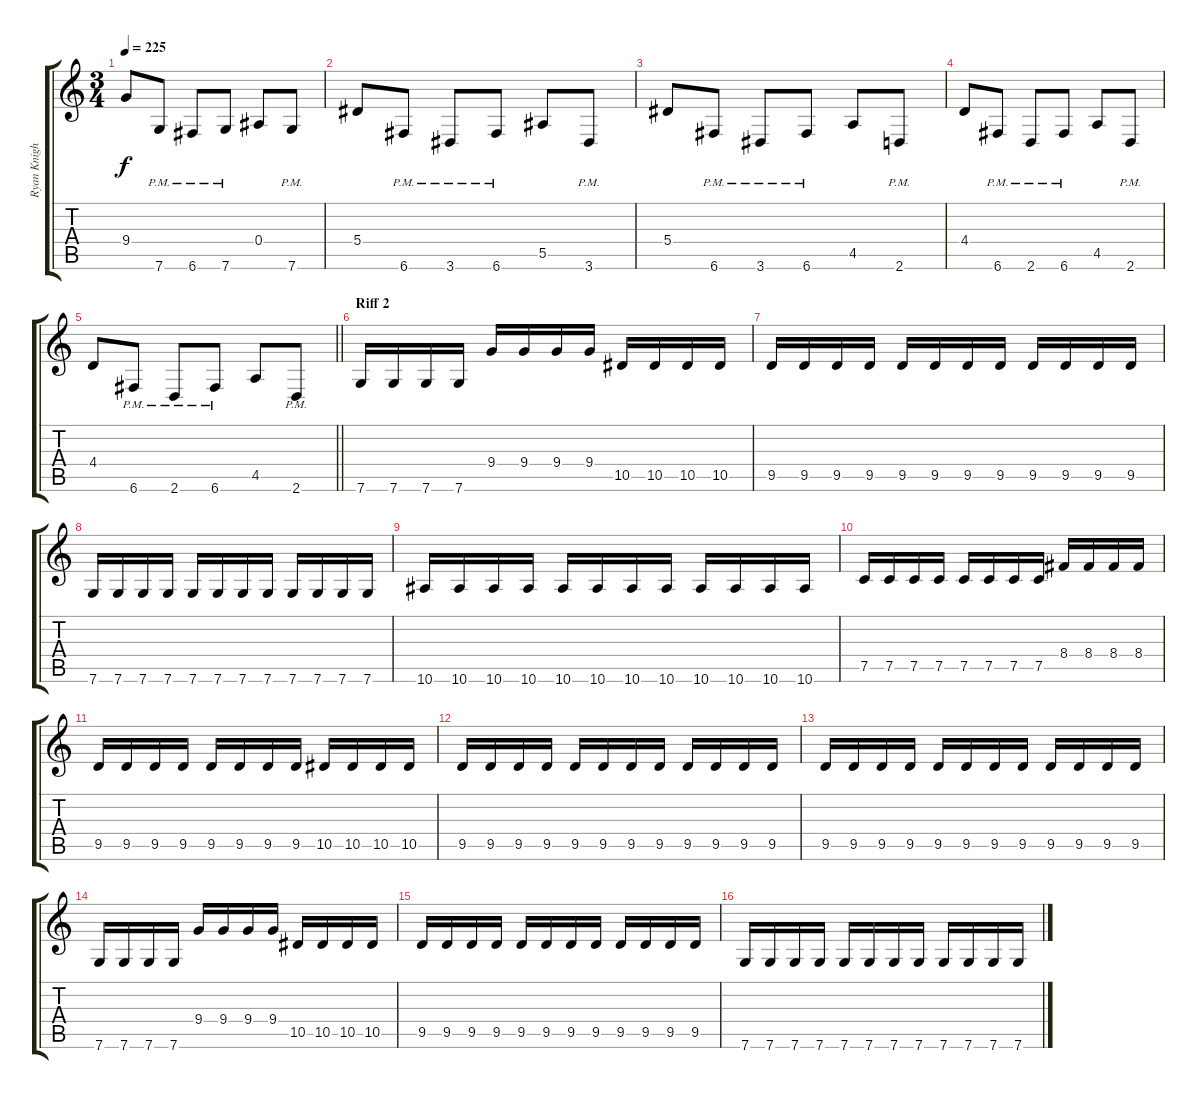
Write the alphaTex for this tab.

\track ("Ryan Knight" "Ryan Knigh") {instrument distortionguitar}
\staff {score tabs}
\tuning (C4 G3 Eb3 Bb2 F2 C2) {hide}
\ts (3 4)
\tempo 225
\clef g2
\ks c
9.4.8{dy f} 7.6{pm}.8 6.6{pm}.8 7.6{pm}.8 0.4.8 7.6{pm}.8 |
5.4.8 6.6{pm}.8 3.6{pm}.8 6.6{pm}.8 5.5.8 3.6{pm}.8 |
5.4.8 6.6{pm}.8 3.6{pm}.8 6.6{pm}.8 4.5.8 2.6{pm}.8 |
4.4.8 6.6{pm}.8 2.6{pm}.8 6.6{pm}.8 4.5.8 2.6{pm}.8 |
\barLineRight lightlight
4.4.8 6.6{pm}.8 2.6{pm}.8 6.6{pm}.8 4.5.8 2.6{pm}.8 |
\section ("" "Riff 2")
7.6.16 7.6.16 7.6.16 7.6.16 9.4.16 9.4.16 9.4.16 9.4.16 10.5.16 10.5.16 10.5.16 10.5.16 |
9.5.16 9.5.16 9.5.16 9.5.16 9.5.16 9.5.16 9.5.16 9.5.16 9.5.16 9.5.16 9.5.16 9.5.16 |
7.6.16 7.6.16 7.6.16 7.6.16 7.6.16 7.6.16 7.6.16 7.6.16 7.6.16 7.6.16 7.6.16 7.6.16 |
10.6.16 10.6.16 10.6.16 10.6.16 10.6.16 10.6.16 10.6.16 10.6.16 10.6.16 10.6.16 10.6.16 10.6.16 |
7.5.16 7.5.16 7.5.16 7.5.16 7.5.16 7.5.16 7.5.16 7.5.16 8.4.16 8.4.16 8.4.16 8.4.16 |
9.5.16 9.5.16 9.5.16 9.5.16 9.5.16 9.5.16 9.5.16 9.5.16 10.5.16 10.5.16 10.5.16 10.5.16 |
9.5.16 9.5.16 9.5.16 9.5.16 9.5.16 9.5.16 9.5.16 9.5.16 9.5.16 9.5.16 9.5.16 9.5.16 |
9.5.16 9.5.16 9.5.16 9.5.16 9.5.16 9.5.16 9.5.16 9.5.16 9.5.16 9.5.16 9.5.16 9.5.16 |
7.6.16 7.6.16 7.6.16 7.6.16 9.4.16 9.4.16 9.4.16 9.4.16 10.5.16 10.5.16 10.5.16 10.5.16 |
9.5.16 9.5.16 9.5.16 9.5.16 9.5.16 9.5.16 9.5.16 9.5.16 9.5.16 9.5.16 9.5.16 9.5.16 |
7.6.16 7.6.16 7.6.16 7.6.16 7.6.16 7.6.16 7.6.16 7.6.16 7.6.16 7.6.16 7.6.16 7.6.16
